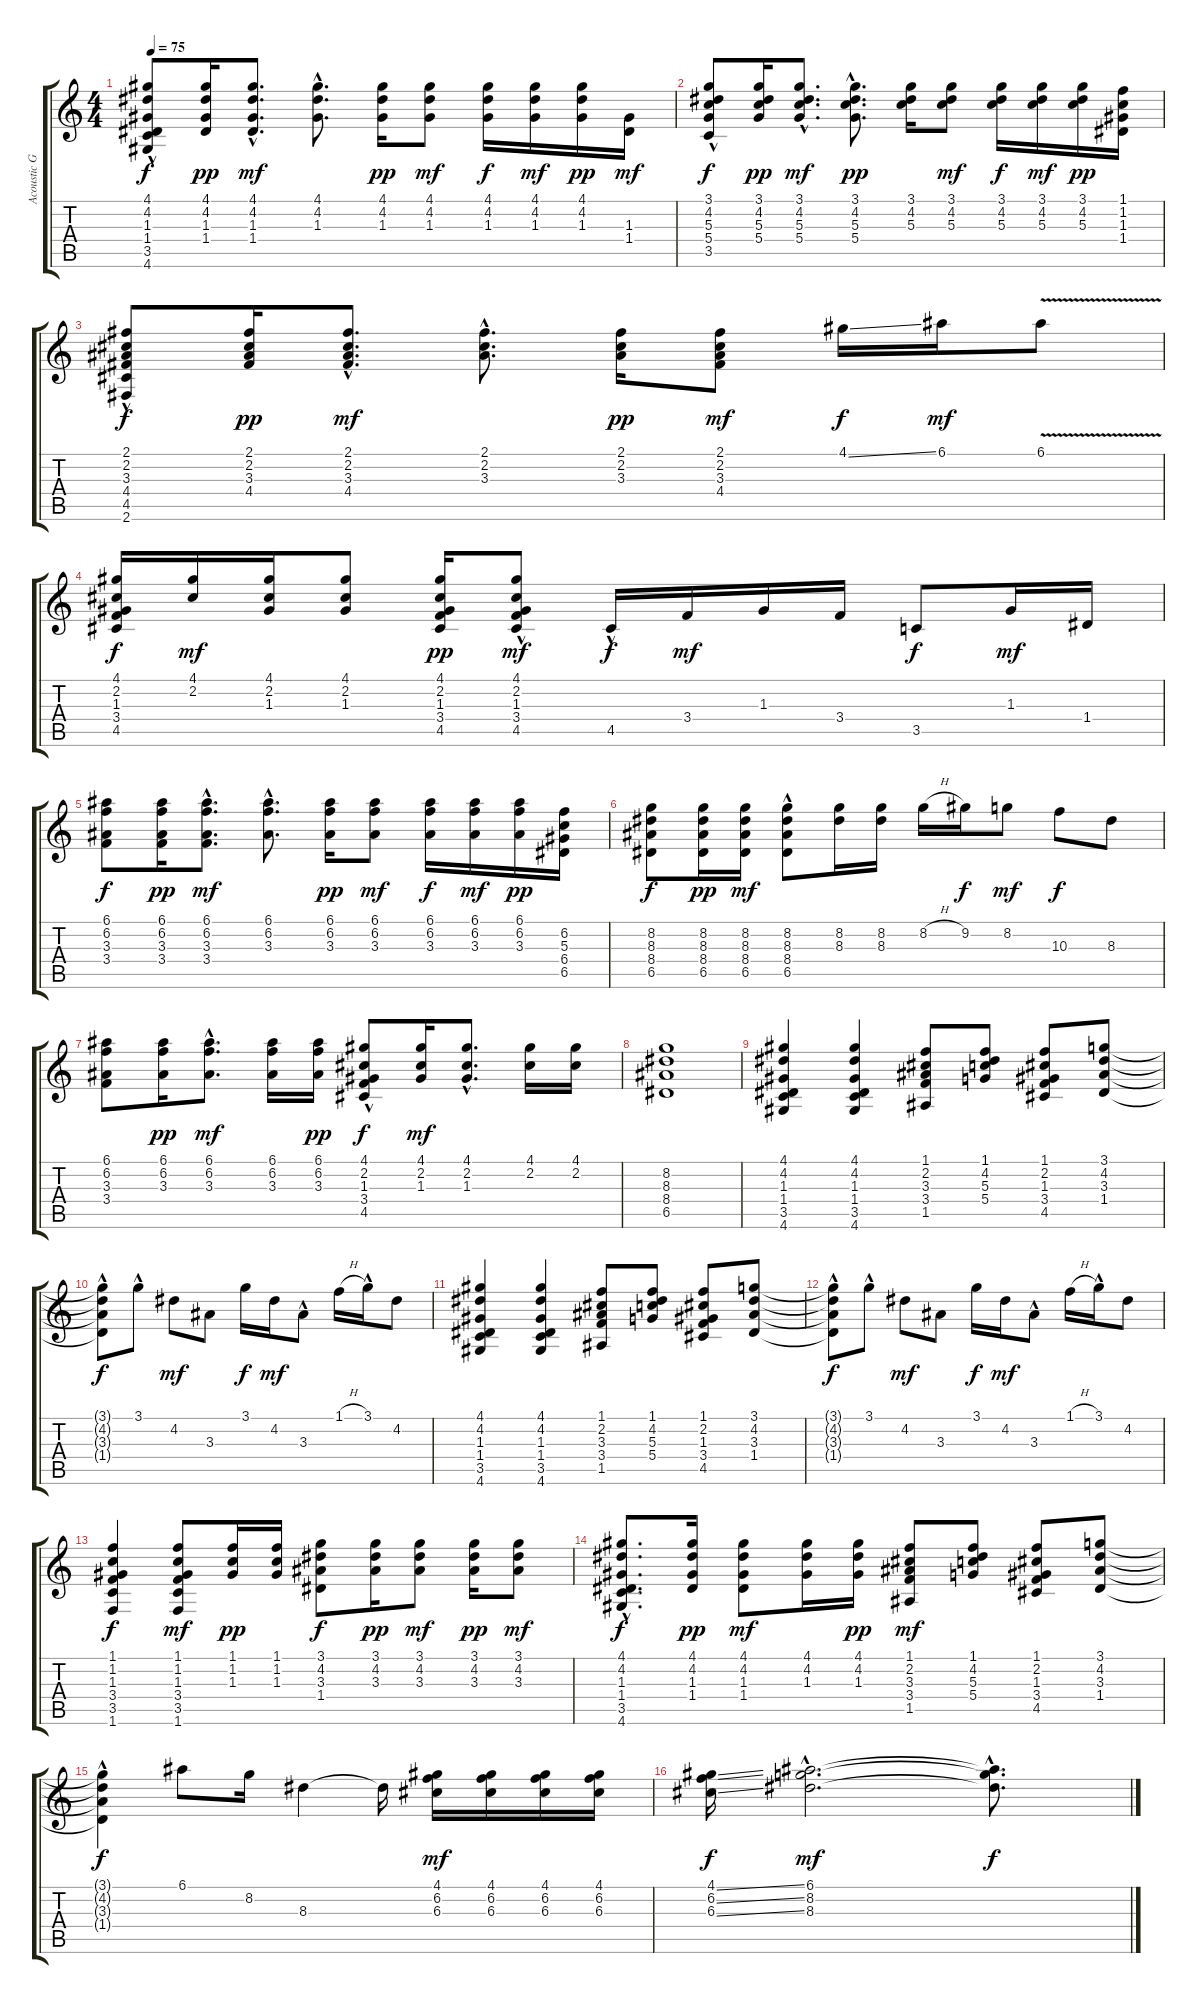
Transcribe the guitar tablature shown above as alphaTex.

\track ("Acoustic Guitar II" "Acoustic G") {instrument acousticguitarsteel}
\staff {score tabs}
\tuning (E4 B3 G3 D3 A2 E2) {hide}
\ts (4 4)
\tempo 75
\clef g2
\ks c
(4.1 4.2 1.3 1.4 3.5 4.6{hac}).8{dy f} (4.1 4.2 1.3 1.4).16{dy pp} (4.1{hac} 4.2{hac} 1.3{hac} 1.4{hac}).8{d dy mf} (4.1{hac} 4.2{hac} 1.3{hac}).8{d} (4.1 4.2 1.3).16{dy pp} (4.1 4.2 1.3).8{dy mf} (4.1 4.2 1.3).16{dy f} (4.1 4.2 1.3).16{dy mf} (4.1 4.2 1.3).16{dy pp} (1.3 1.4).16{dy mf} |
(3.1 4.2 5.3 5.4 3.5{hac}).8{dy f} (3.1 4.2 5.3 5.4).16{dy pp} (3.1{hac} 4.2{hac} 5.3{hac} 5.4{hac}).8{d dy mf} (3.1{hac} 4.2{hac} 5.3{hac} 5.4).8{d dy pp} (3.1 4.2 5.3).16 (3.1 4.2 5.3).8{dy mf} (3.1 4.2 5.3).16{dy f} (3.1 4.2 5.3).16{dy mf} (3.1 4.2 5.3).16{dy pp} (1.1 1.2 1.3 1.4).16 |
(2.1 2.2 3.3 4.4 4.5{hac} 2.6{hac}).8{dy f} (2.1 2.2 3.3 4.4).16{dy pp} (2.1{hac} 2.2{hac} 3.3{hac} 4.4{hac}).8{d dy mf} (2.1{hac} 2.2{hac} 3.3{hac}).8{d} (2.1 2.2 3.3).16{dy pp} (2.1 2.2 3.3 4.4).8{dy mf} 4.1{ss}.16{dy f} 6.1.16{dy mf} 6.1{v}.8 |
(4.1 2.2 1.3 3.4 4.5).16{dy f} (4.1 2.2).16{dy mf} (4.1 2.2 1.3).16 (4.1 2.2 1.3).8 (4.1 2.2 1.3 3.4 4.5).16{dy pp} (4.1 2.2 1.3 3.4{hac} 4.5).8{dy mf} 4.5{hac}.16{dy f} 3.4.16{dy mf} 1.3.16 3.4.16 3.5.8{dy f} 1.3.16{dy mf} 1.4.16 |
(6.1 6.2 3.3 3.4).8{dy f} (6.1 6.2 3.3 3.4).16{dy pp} (6.1{hac} 6.2{hac} 3.3{hac} 3.4{hac}).8{d dy mf} (6.1{hac} 6.2{hac} 3.3{hac}).8{d} (6.1 6.2 3.3).16{dy pp} (6.1 6.2 3.3).8{dy mf} (6.1 6.2 3.3).16{dy f} (6.1 6.2 3.3).16{dy mf} (6.1 6.2 3.3).16{dy pp} (6.2 5.3 6.4 6.5).16 |
(8.2 8.3 8.4 6.5).8{dy f} (8.2 8.3 8.4 6.5).16{dy pp} (8.2 8.3 8.4 6.5).16{dy mf} (8.2 8.3 8.4{hac} 6.5{hac}).8 (8.2 8.3).16 (8.2 8.3).16 8.2{h}.16 9.2.16{dy f} 8.2.8{dy mf} 10.3.8{dy f} 8.3.8 |
(6.1 6.2 3.3 3.4).8 (6.1 6.2 3.3).16{dy pp} (6.1{hac} 6.2{hac} 3.3{hac}).8{d dy mf} (6.1 6.2 3.3).16 (6.1 6.2 3.3).16{dy pp} (4.1 2.2 1.3 3.4 4.5{hac}).8{dy f} (4.1 2.2 1.3).16{dy mf} (4.1{hac} 2.2{hac} 1.3{hac}).8{d} (4.1 2.2).16 (4.1 2.2).16 |
(8.2 8.3 8.4 6.5).1 |
(4.1 4.2 1.3 1.4 3.5 4.6).4 (4.1 4.2 1.3 1.4 3.5 4.6).4 (1.1 2.2 3.3 3.4 1.5).8 (1.1 4.2 5.3 5.4).8 (1.1 2.2 1.3 3.4 4.5).8 (3.1 4.2 3.3 1.4).8 |
(3.1{t} 4.2{t} 3.3{hac t} 1.4{t}).8{dy f} 3.1{hac}.8 4.2.8{dy mf} 3.3.8 3.1.16{dy f} 4.2.16{dy mf} 3.3{hac}.8 1.1{h}.16 3.1{hac}.16 4.2.8 |
(4.1 4.2 1.3 1.4 3.5 4.6).4 (4.1 4.2 1.3 1.4 3.5 4.6).4 (1.1 2.2 3.3 3.4 1.5).8 (1.1 4.2 5.3 5.4).8 (1.1 2.2 1.3 3.4 4.5).8 (3.1 4.2 3.3 1.4).8 |
(3.1{t} 4.2{t} 3.3{hac t} 1.4{t}).8{dy f} 3.1{hac}.8 4.2.8{dy mf} 3.3.8 3.1.16{dy f} 4.2.16{dy mf} 3.3{hac}.8 1.1{h}.16 3.1{hac}.16 4.2.8 |
(1.1 1.2 1.3 3.4 3.5 1.6).4{dy f} (1.1 1.2 1.3 3.4 3.5 1.6).8{dy mf} (1.1 1.2 1.3).16{dy pp} (1.1 1.2 1.3).16 (3.1 4.2 3.3 1.4).8{dy f} (3.1 4.2 3.3).16{dy pp} (3.1 4.2 3.3).8{dy mf} (3.1 4.2 3.3).16{dy pp} (3.1 4.2 3.3).8{dy mf} |
(4.1{hac} 4.2{hac} 1.3{hac} 1.4{hac} 3.5{hac} 4.6).8{d dy f} (4.1 4.2 1.3 1.4).16{dy pp} (4.1 4.2 1.3 1.4).8{dy mf} (4.1 4.2 1.3).16 (4.1 4.2 1.3).16{dy pp} (1.1 2.2 3.3 3.4 1.5).8{dy mf} (1.1 4.2 5.3 5.4).8 (1.1 2.2 1.3 3.4 4.5).8 (3.1 4.2 3.3 1.4).8 |
(3.1{t} 4.2{hac t} 3.3{hac t} 1.4{hac t}).4{dy f} 6.1.8 8.2.16 8.3.4 8.3{t}.16 (4.1 6.2 6.3).16{dy mf} (4.1 6.2 6.3).16 (4.1 6.2 6.3).16 (4.1 6.2 6.3).16 |
(4.1{ss} 6.2{ss} 6.3{ss}).16{dy f} (6.1{hac} 8.2{hac} 8.3{hac}).2{d dy mf} (6.1{hac t} 8.2{hac t} 8.3{hac t}).8{d dy f}
